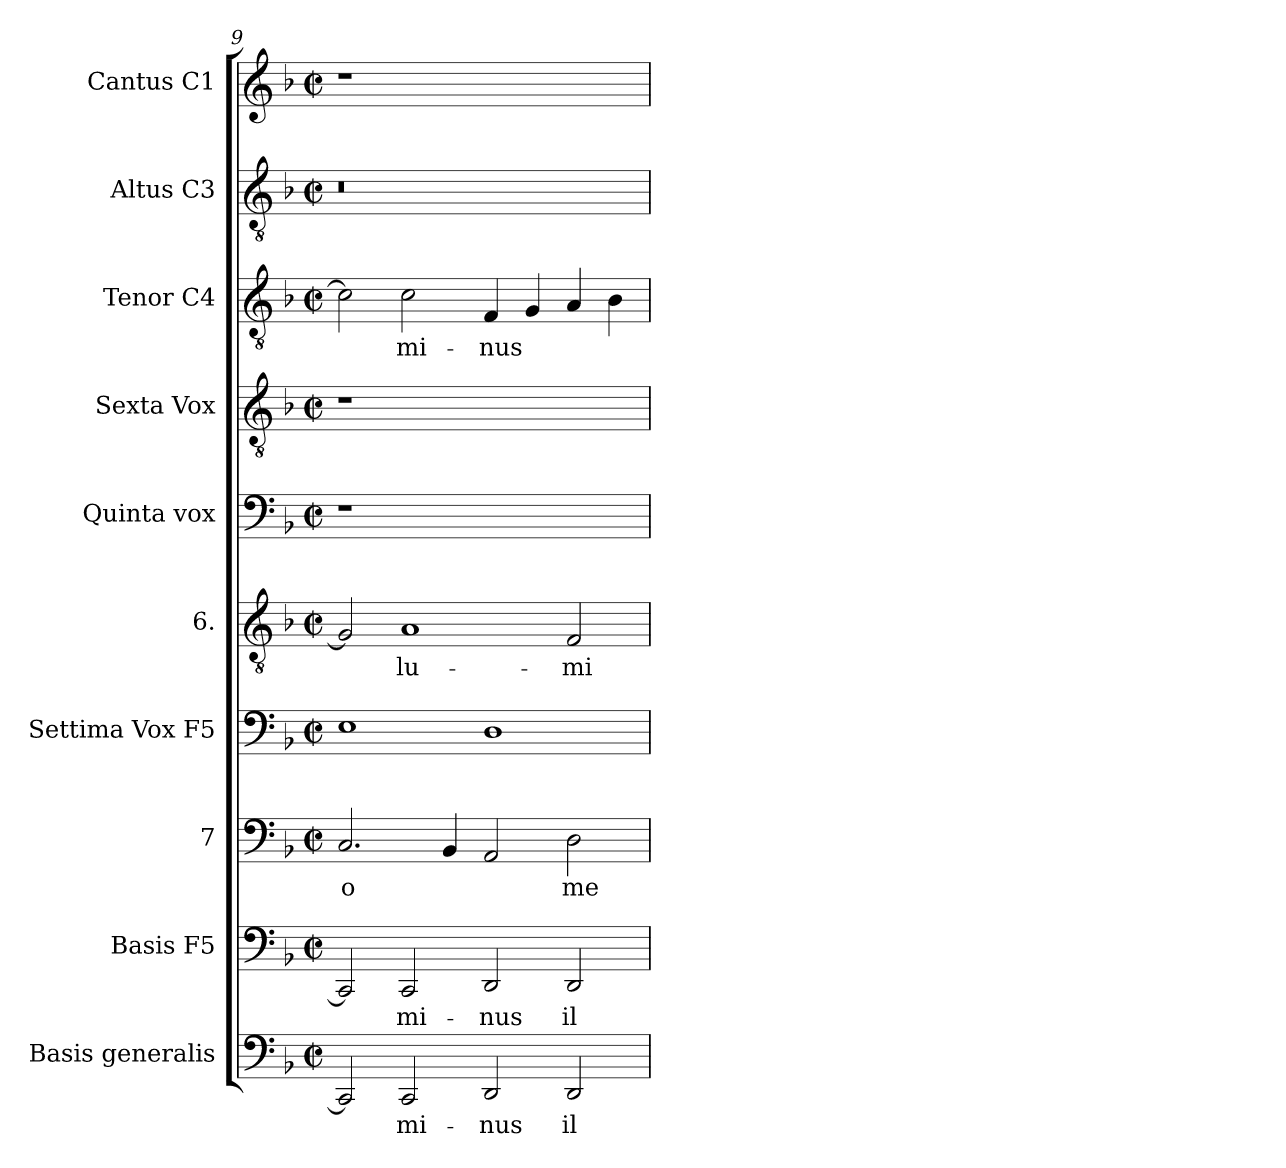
**kern	**text	**kern	**text	**kern	**text	**kern	**text	**kern	**text	**kern	**kern	**kern	**text	**kern	**kern
*part10	*part10	*part9	*part9	*part8	*part8	*part7	*part7	*part6	*part6	*part5	*part4	*part3	*part3	*part2	*part1
*staff10	*staff10	*staff9	*staff9	*staff8	*staff8	*staff7	*staff7	*staff6	*staff6	*staff5	*staff4	*staff3	*staff3	*staff2	*staff1
*I"Basis  generalis	*	*I"Basis  F5	*	*I"7	*	*I"Settima  Vox F5	*	*I"6.	*	*I"Quinta  vox	*I"Sexta  Vox	*I"Tenor  C4	*	*I"Altus  C3	*I"Cantus  C1
*	*	*I'B	*	*	*	*	*	*	*	*	*	*I'T	*	*I'A	*I'C
*clefF4	*	*clefF4	*	*clefF4	*	*clefF4	*	*clefGv2	*	*clefF4	*clefGv2	*clefGv2	*	*clefGv2	*clefG2
*k[b-]	*	*k[b-]	*	*k[b-]	*	*k[b-]	*	*k[b-]	*	*k[b-]	*k[b-]	*k[b-]	*	*k[b-]	*k[b-]
*F:	*	*F:	*	*F:	*	*F:	*	*F:	*	*F:	*F:	*F:	*	*F:	*F:
*M2/2	*	*M2/2	*	*M2/2	*	*M2/2	*	*M2/2	*	*M2/2	*M2/2	*M2/2	*	*M2/2	*M2/2
*met(c|)	*	*met(c|)	*	*met(c|)	*	*met(c|)	*	*met(c|)	*	*met(c|)	*met(c|)	*met(c|)	*	*met(c|)	*met(c|)
=9	=9	=9	=9	=9	=9	=9	=9	=9	=9	=9	=9	=9	=9	=9	=9
!	!LO:LY:a:cj	!	!LO:LY:b:cj	!	!LO:LY:b:cj	!	!LO:LY:b:cj	!	!LO:LY:b:cj	!	!	!	!LO:LY:b:cj	!	!
2CC/]	--	2CC/]	--	2.C/	-o	1E	--	2G/]	--	1r	1r	2c\]	--	0r	1r
!	!LO:LY:a:cj	!	!LO:LY:b:cj	!	!	!	!	!	!LO:LY:b:cj	!	!	!	!LO:LY:b:cj	!	!
2CC/	-mi-	2CC/	-mi-	.	.	.	.	1A	-lu-	.	.	2c\	-mi-	.	.
!	!	!	!	!	!LO:LY:b:cj	!	!	!	!	!	!	!	!	!	!
.	.	.	.	4BB-/	.	.	.	.	.	.	.	.	.	.	.
!	!LO:LY:a:cj	!	!LO:LY:b:cj	!	!LO:LY:b:cj	!	!LO:LY:b:cj	!	!	!	!	!	!LO:LY:b:cj	!	!
2DD/	-nus	2DD/	-nus	2AA/	.	1D	--	.	.	1ryy	1ryy	4F/	-nus	.	1ryy
!	!	!	!	!	!	!	!	!	!	!	!	!	!LO:LY:b:cj	!	!
.	.	.	.	.	.	.	.	.	.	.	.	4G/	.	.	.
!	!LO:LY:a:cj	!	!LO:LY:b:cj	!	!LO:LY:b:cj	!	!	!	!LO:LY:b:cj	!	!	!	!LO:LY:b:cj	!	!
2DD/	il-	2DD/	il-	2D\	me-	.	.	2F/	-mi-	.	.	4A/	.	.	.
!	!	!	!	!	!	!	!	!	!	!	!	!	!LO:LY:b:cj	!	!
.	.	.	.	.	.	.	.	.	.	.	.	4B-\	.	.	.
=	=	=	=	=	=	=	=	=	=	=	=	=	=	=	=
*-	*-	*-	*-	*-	*-	*-	*-	*-	*-	*-	*-	*-	*-	*-	*-
